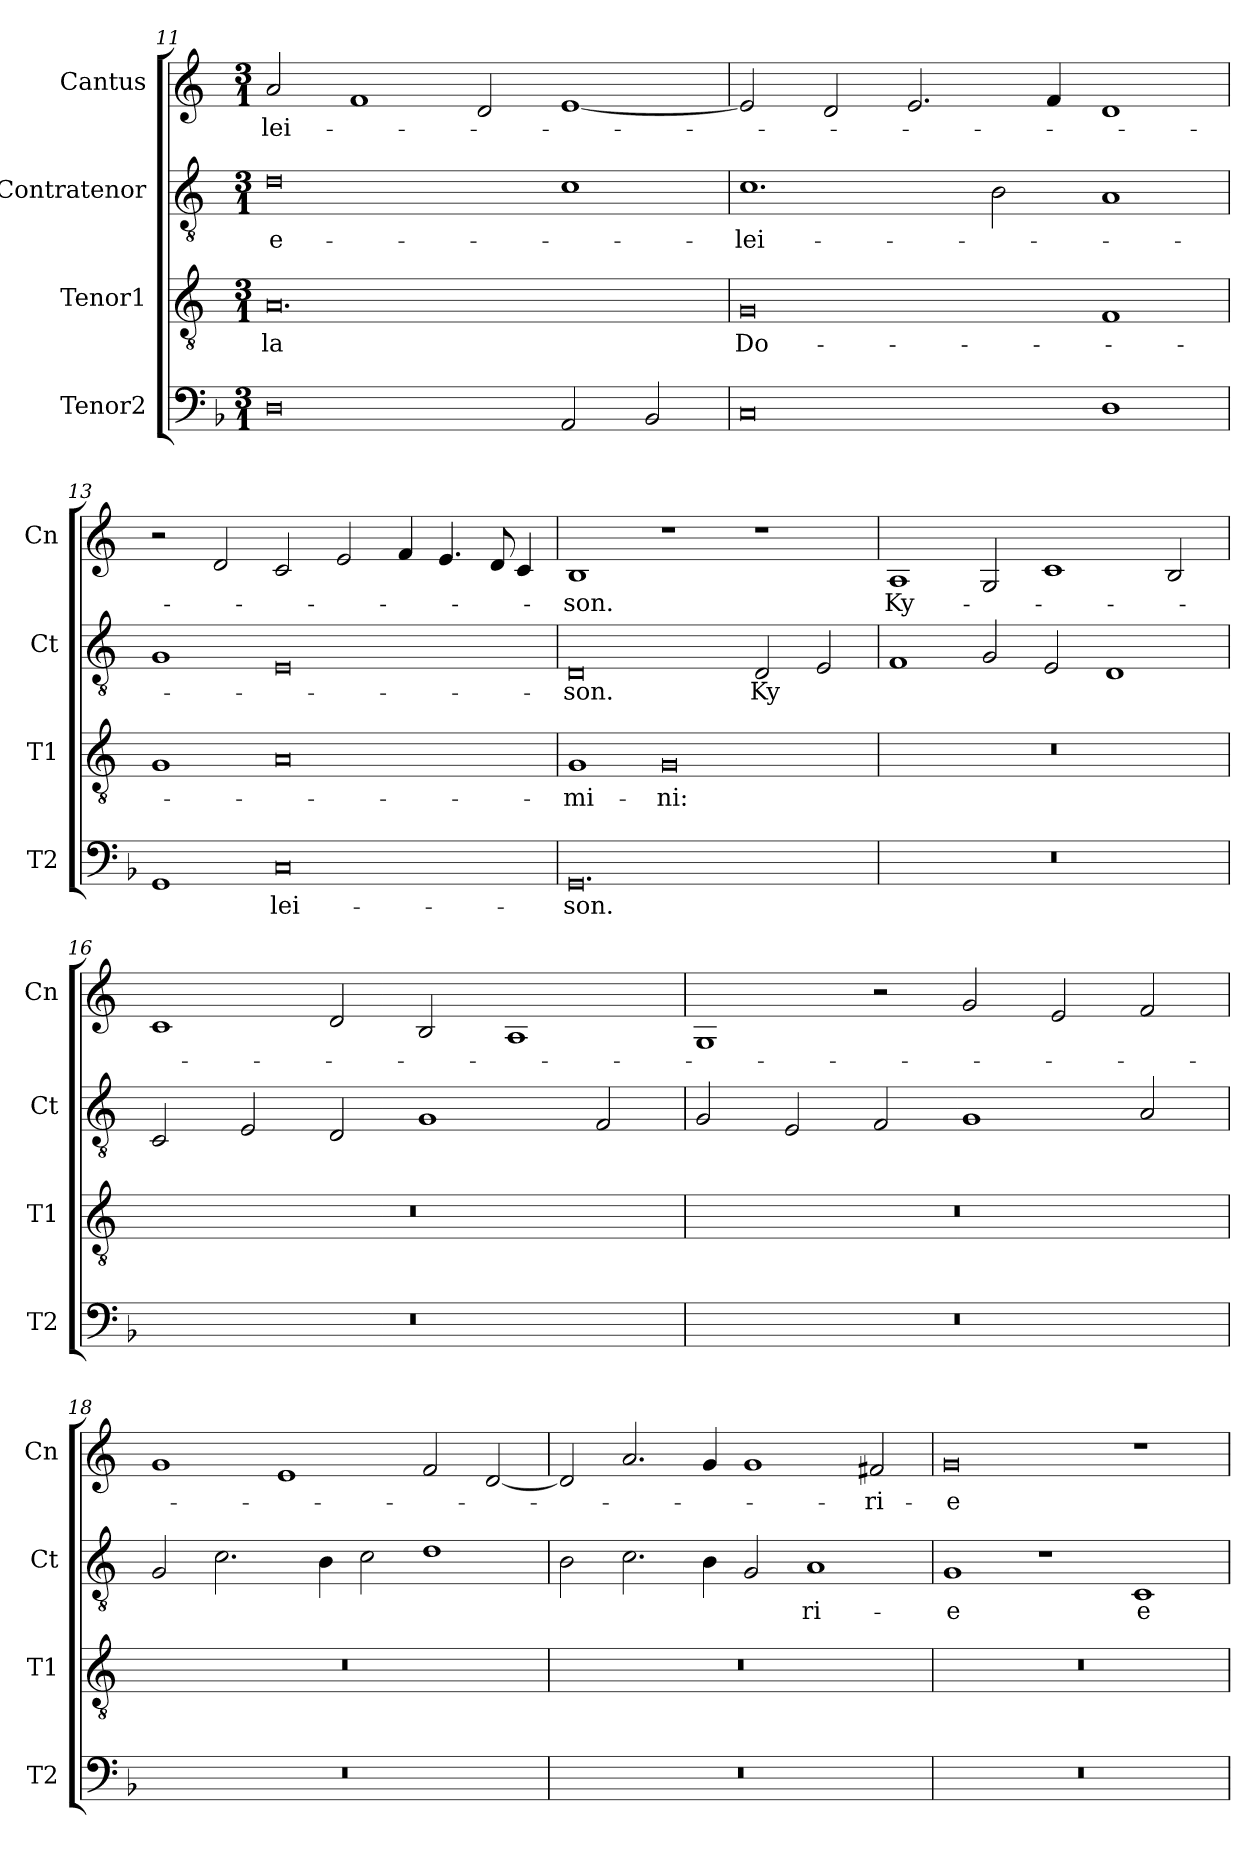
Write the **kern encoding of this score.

**kern	**text	**kern	**text	**kern	**text	**kern	**text
*part4	*part4	*part3	*part3	*part2	*part2	*part1	*part1
*staff4	*staff4	*staff3	*staff3	*staff2	*staff2	*staff1	*staff1
*I"Tenor2	*	*I"Tenor1	*	*I"Contratenor	*	*I"Cantus	*
*I'T2	*	*I'T1	*	*I'Ct	*	*I'Cn	*
*clefF4	*	*clefGv2	*	*clefGv2	*	*clefG2	*
*k[b-]	*	*k[]	*	*k[]	*	*k[]	*
*M3/1	*	*M3/1	*	*M3/1	*	*M3/1	*
=11	=11	=11	=11	=11	=11	=11	=11
0D	.	0.A	-la	0d	e-	2a/	-lei-
.	.	.	.	.	.	1f	.
.	.	.	.	.	.	2d/	.
2AA/	.	.	.	1c	.	[1e	.
2BB-/	.	.	.	.	.	.	.
=12	=12	=12	=12	=12	=12	=12	=12
0C	.	0G	Do-	1.c	-lei-	2e/]	.
.	.	.	.	.	.	2d/	.
.	.	.	.	.	.	2.e/	.
.	.	.	.	2B\	.	.	.
.	.	.	.	.	.	4f/	.
1D	.	1F	.	1A	.	1d	.
=13	=13	=13	=13	=13	=13	=13	=13
1GG	.	1G	.	1G	.	2r	.
.	.	.	.	.	.	2d/	.
0C	-lei-	0A	.	0E	.	2c/	.
.	.	.	.	.	.	2e/	.
.	.	.	.	.	.	4f/	.
.	.	.	.	.	.	4.e/	.
.	.	.	.	.	.	8d/	.
.	.	.	.	.	.	4c/	.
=14	=14	=14	=14	=14	=14	=14	=14
0.GG	-son.	1G	-mi-	0D	-son.	1B	-son.
.	.	0G	-ni:	.	.	1r	.
.	.	.	.	2D/	Ky	1r	.
.	.	.	.	2E/	.	.	.
=15	=15	=15	=15	=15	=15	=15	=15
0.r	.	0.r	.	1F	.	1A/	Ky-
.	.	.	.	2G/	.	2G/	.
.	.	.	.	2E/	.	1c	.
.	.	.	.	1D	.	.	.
.	.	.	.	.	.	2B/	.
=16	=16	=16	=16	=16	=16	=16	=16
0.r	.	0.r	.	2C/	.	1c	.
.	.	.	.	2E/	.	.	.
.	.	.	.	2D/	.	2d/	.
.	.	.	.	1G	.	2B/	.
.	.	.	.	.	.	1A	.
.	.	.	.	2F/	.	.	.
=17	=17	=17	=17	=17	=17	=17	=17
0.r	.	0.r	.	2G/	.	1G	.
.	.	.	.	2E/	.	.	.
.	.	.	.	2F/	.	2r	.
.	.	.	.	1G	.	2g/	.
.	.	.	.	.	.	2e/	.
.	.	.	.	2A/	.	2f/	.
=18	=18	=18	=18	=18	=18	=18	=18
0.r	.	0.r	.	2G/	.	1g	.
.	.	.	.	2.c\	.	.	.
.	.	.	.	.	.	1e	.
.	.	.	.	4B\	.	.	.
.	.	.	.	2c\	.	.	.
.	.	.	.	1d	.	2f/	.
.	.	.	.	.	.	[2d/	.
=19	=19	=19	=19	=19	=19	=19	=19
0.r	.	0.r	.	2B\	.	2d/]	.
.	.	.	.	2.c\	.	2.a/	.
.	.	.	.	4B\	.	4g/	.
.	.	.	.	2G/	.	1g	.
.	.	.	.	1A	ri-	.	.
.	.	.	.	.	.	2f#X/	-ri-
=20	=20	=20	=20	=20	=20	=20	=20
0.r	.	0.r	.	1G	-e	0g	-e
.	.	.	.	1r	.	.	.
.	.	.	.	1C	e-	1r	.
=	=	=	=	=	=	=	=
*-	*-	*-	*-	*-	*-	*-	*-
